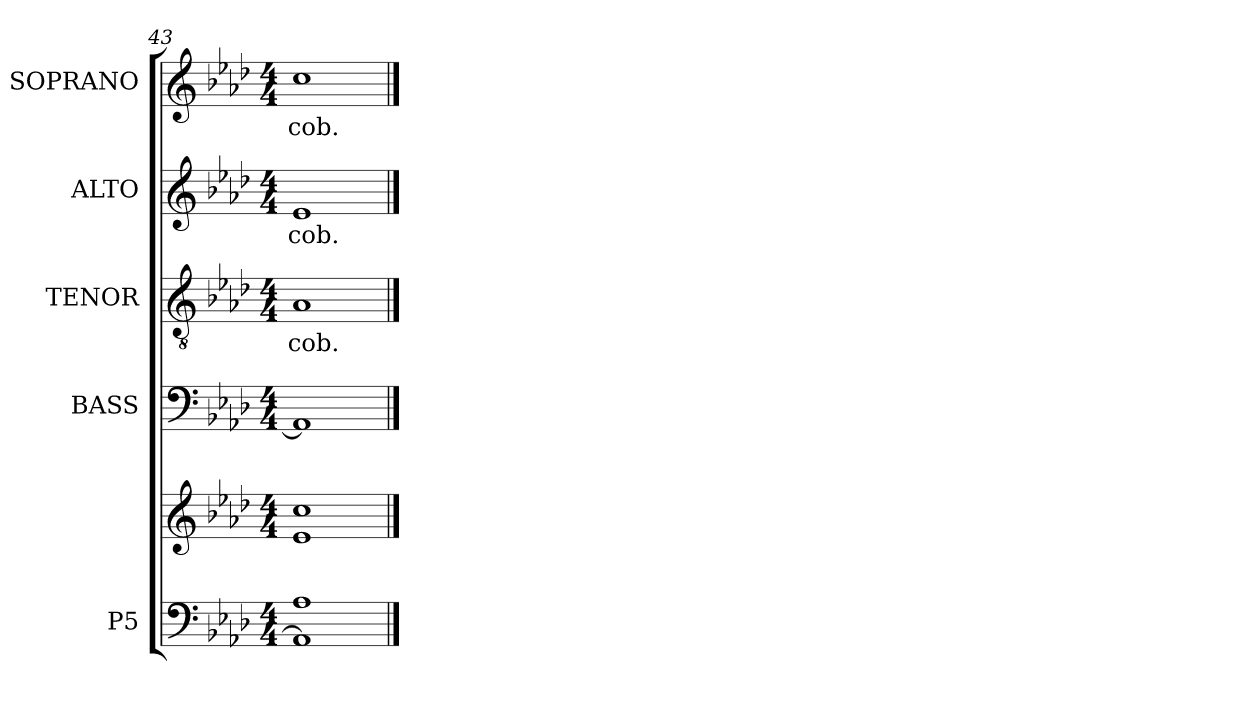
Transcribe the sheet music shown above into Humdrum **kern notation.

**kern	**kern	**kern	**kern	**text	**kern	**text	**kern	**text
*part5	*part5	*part4	*part3	*part3	*part2	*part2	*part1	*part1
*staff6	*staff5	*staff4	*staff3	*staff3	*staff2	*staff2	*staff1	*staff1
*I"P5	*	*I"BASS	*I"TENOR	*	*I"ALTO	*	*I"SOPRANO	*
*clefF4	*clefG2	*clefF4	*clefGv2	*	*clefG2	*	*clefG2	*
*	*	*	*ITrd7c12	*	*	*	*	*
*k[b-e-a-d-]	*k[b-e-a-d-]	*k[b-e-a-d-]	*k[b-e-a-d-]	*	*k[b-e-a-d-]	*	*k[b-e-a-d-]	*
*A-:	*A-:	*A-:	*A-:	*	*A-:	*	*A-:	*
*M4/4	*M4/4	*M4/4	*M4/4	*	*M4/4	*	*M4/4	*
=43	=43	=43	=43	=43	=43	=43	=43	=43
*^	*^	*	*	*	*	*	*	*
!	!	!	!	!	!	!LO:LY:b:color=#000000	!	!	!	!
!	!	!	!	!	!	!	!	!LO:LY:b:color=#000000	!	!
!	!	!	!	!	!	!	!	!	!	!LO:LY:b:color=#000000
1A-i	1AA-i]	1cci	1e-i	1AA-i]	1AA-i	-cob.	1e-i	-cob.	1cci	-cob.
*v	*v	*	*	*	*	*	*	*	*	*
*	*v	*v	*	*	*	*	*	*	*
==	==	==	==	==	==	==	==	==
*-	*-	*-	*-	*-	*-	*-	*-	*-
